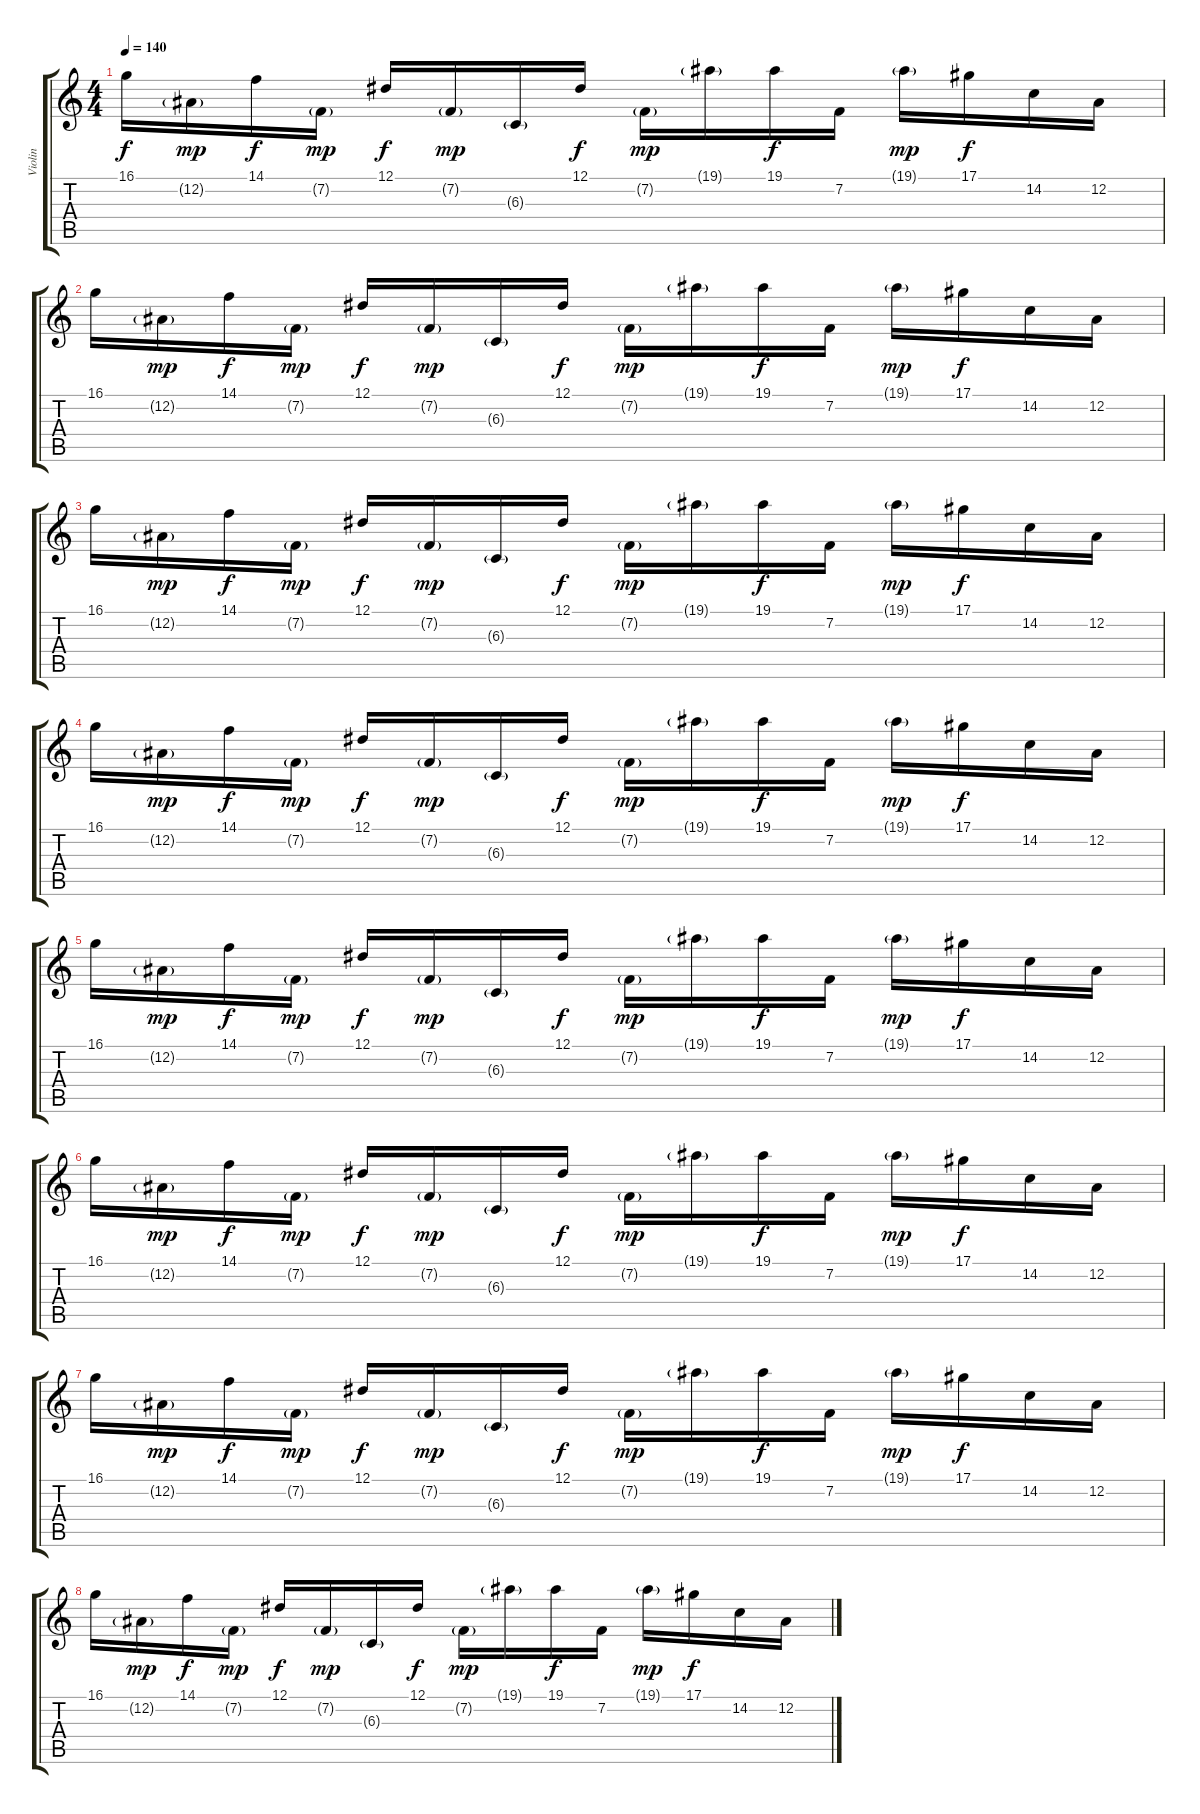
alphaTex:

\track ("Violin" "Violin") {instrument fx1rain}
\staff {score tabs}
\tuning (Eb4 Bb3 Gb3 Db3 Ab2 Db2) {hide}
\ts (4 4)
\tempo 140
\clef g2
\ks c
16.1.16{dy f instrument fx1rain} 12.2{g}.16{dy mp} 14.1.16{dy f} 7.2{g}.16{dy mp} 12.1.16{dy f} 7.2{g}.16{dy mp} 6.3{g}.16 12.1.16{dy f} 7.2{g}.16{dy mp} 19.1{g}.16 19.1.16{dy f} 7.2.16 19.1{g}.16{dy mp} 17.1.16{dy f} 14.2.16 12.2.16 |
16.1.16{instrument fx1rain} 12.2{g}.16{dy mp} 14.1.16{dy f} 7.2{g}.16{dy mp} 12.1.16{dy f} 7.2{g}.16{dy mp} 6.3{g}.16 12.1.16{dy f} 7.2{g}.16{dy mp} 19.1{g}.16 19.1.16{dy f} 7.2.16 19.1{g}.16{dy mp} 17.1.16{dy f} 14.2.16 12.2.16 |
16.1.16{instrument fx1rain} 12.2{g}.16{dy mp} 14.1.16{dy f} 7.2{g}.16{dy mp} 12.1.16{dy f} 7.2{g}.16{dy mp} 6.3{g}.16 12.1.16{dy f} 7.2{g}.16{dy mp} 19.1{g}.16 19.1.16{dy f} 7.2.16 19.1{g}.16{dy mp} 17.1.16{dy f} 14.2.16 12.2.16 |
16.1.16{instrument fx1rain} 12.2{g}.16{dy mp} 14.1.16{dy f} 7.2{g}.16{dy mp} 12.1.16{dy f} 7.2{g}.16{dy mp} 6.3{g}.16 12.1.16{dy f} 7.2{g}.16{dy mp} 19.1{g}.16 19.1.16{dy f} 7.2.16 19.1{g}.16{dy mp} 17.1.16{dy f} 14.2.16 12.2.16 |
16.1.16{instrument fx1rain} 12.2{g}.16{dy mp} 14.1.16{dy f} 7.2{g}.16{dy mp} 12.1.16{dy f} 7.2{g}.16{dy mp} 6.3{g}.16 12.1.16{dy f} 7.2{g}.16{dy mp} 19.1{g}.16 19.1.16{dy f} 7.2.16 19.1{g}.16{dy mp} 17.1.16{dy f} 14.2.16 12.2.16 |
16.1.16{instrument fx1rain} 12.2{g}.16{dy mp} 14.1.16{dy f} 7.2{g}.16{dy mp} 12.1.16{dy f} 7.2{g}.16{dy mp} 6.3{g}.16 12.1.16{dy f} 7.2{g}.16{dy mp} 19.1{g}.16 19.1.16{dy f} 7.2.16 19.1{g}.16{dy mp} 17.1.16{dy f} 14.2.16 12.2.16 |
16.1.16{instrument fx1rain} 12.2{g}.16{dy mp} 14.1.16{dy f} 7.2{g}.16{dy mp} 12.1.16{dy f} 7.2{g}.16{dy mp} 6.3{g}.16 12.1.16{dy f} 7.2{g}.16{dy mp} 19.1{g}.16 19.1.16{dy f} 7.2.16 19.1{g}.16{dy mp} 17.1.16{dy f} 14.2.16 12.2.16 |
16.1.16{instrument fx1rain} 12.2{g}.16{dy mp} 14.1.16{dy f} 7.2{g}.16{dy mp} 12.1.16{dy f} 7.2{g}.16{dy mp} 6.3{g}.16 12.1.16{dy f} 7.2{g}.16{dy mp} 19.1{g}.16 19.1.16{dy f} 7.2.16 19.1{g}.16{dy mp} 17.1.16{dy f} 14.2.16 12.2.16
